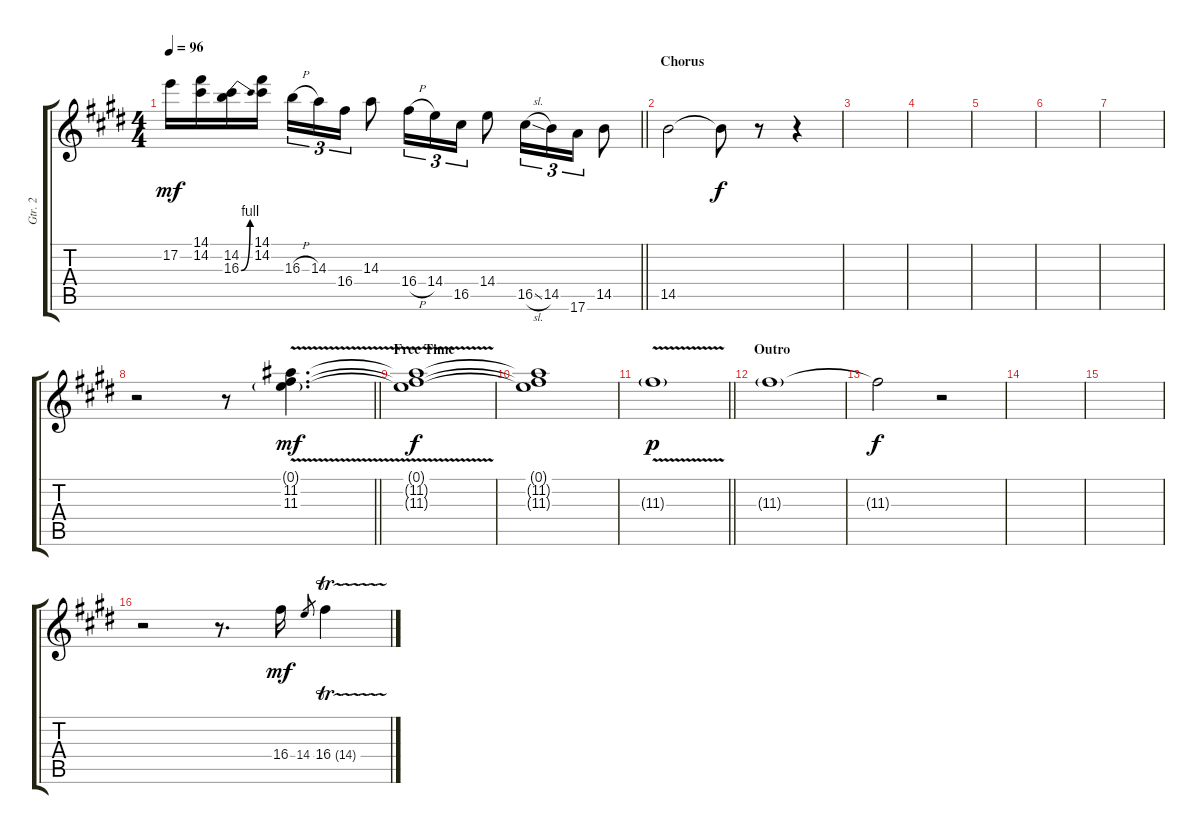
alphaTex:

\track ("Gtr. 2" "Gtr. 2") {instrument overdrivenguitar}
\staff {score tabs}
\tuning (E4 B3 G3 D3 A2 E2) {hide}
\ts (4 4)
\tempo 96
\clef g2
\barLineRight lightlight
\ks e
17.2.16{dy mf} (14.1 14.2).16 (14.2 16.3{be (bend 0 0 60 4)}).16 (14.1 14.2).16 16.3{h}.16{tu (3 2)} 14.3.16{tu (3 2)} 16.4.16{tu (3 2)} 14.3.8 16.4{h}.16{tu (3 2)} 14.4.16{tu (3 2)} 16.5.16{tu (3 2)} 14.4.8 16.5{sl}.16{tu (3 2)} 14.5.16{tu (3 2)} 17.6.16{tu (3 2)} 14.5.8 |
\section ("" "Chorus")
14.5.2 14.5{t}.8{dy f} r.8 r.4 |
|
|
|
|
|
\barLineRight lightlight
r.2 r.8 (0.1{v g} 11.2 11.3).4{d dy mf} |
\section ("" "Free Time")
(0.1{t} 11.2{t} 11.3{t}).1{dy f} |
(0.1{t} 11.2{t} 11.3{t}).1 |
\barLineRight lightlight
11.3{v g}.1{dy p} |
\section ("" "Outro")
11.3{g}.1 |
11.3{t}.2{dy f} r.2 |
|
|
r.2 r.8{d} 16.4.16{dy mf} 14.4.8{gr} 16.4{tr (14 32)}.4
